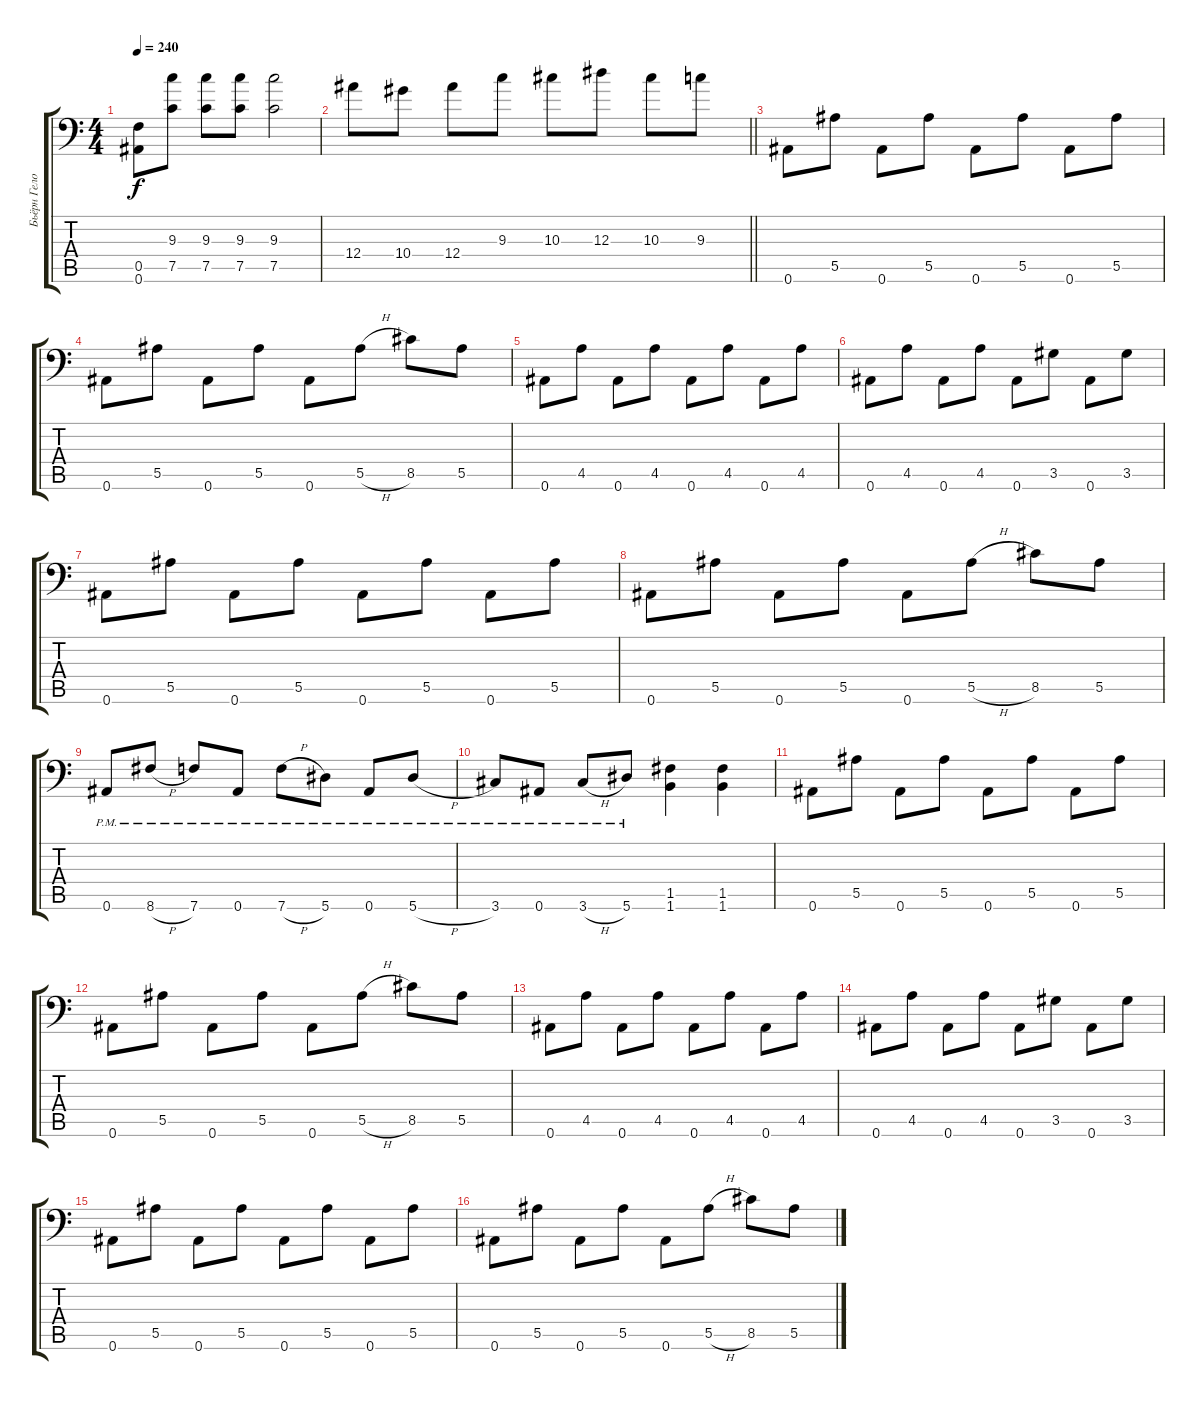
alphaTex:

\track ("Бьёрн Гелотте" "Бьёрн Гело") {instrument distortionguitar}
\staff {score tabs}
\tuning (C4 G3 Eb3 Bb2 F2 Bb1) {hide}
\ts (4 4)
\tempo 240
\clef f4
\ks c
(0.5 0.6).8{dy f} (9.3 7.5).8 (9.3 7.5).8 (9.3 7.5).8 (9.3 7.5).2 |
\barLineRight lightlight
12.4.8 10.4.8 12.4.8 9.3.8 10.3.8 12.3.8 10.3.8 9.3.8 |
\section ("" "")
0.6.8 5.5.8 0.6.8 5.5.8 0.6.8 5.5.8 0.6.8 5.5.8 |
0.6.8 5.5.8 0.6.8 5.5.8 0.6.8 5.5{h}.8 8.5.8 5.5.8 |
0.6.8 4.5.8 0.6.8 4.5.8 0.6.8 4.5.8 0.6.8 4.5.8 |
0.6.8 4.5.8 0.6.8 4.5.8 0.6.8 3.5.8 0.6.8 3.5.8 |
0.6.8 5.5.8 0.6.8 5.5.8 0.6.8 5.5.8 0.6.8 5.5.8 |
0.6.8 5.5.8 0.6.8 5.5.8 0.6.8 5.5{h}.8 8.5.8 5.5.8 |
0.6{pm}.8 8.6{h pm}.8 7.6{pm}.8 0.6{pm}.8 7.6{h pm}.8 5.6{pm}.8 0.6{pm}.8 5.6{h pm}.8 |
3.6{pm}.8 0.6{pm}.8 3.6{h pm}.8 5.6{pm}.8 (1.5 1.6).4 (1.5 1.6).4 |
0.6.8 5.5.8 0.6.8 5.5.8 0.6.8 5.5.8 0.6.8 5.5.8 |
0.6.8 5.5.8 0.6.8 5.5.8 0.6.8 5.5{h}.8 8.5.8 5.5.8 |
0.6.8 4.5.8 0.6.8 4.5.8 0.6.8 4.5.8 0.6.8 4.5.8 |
0.6.8 4.5.8 0.6.8 4.5.8 0.6.8 3.5.8 0.6.8 3.5.8 |
0.6.8 5.5.8 0.6.8 5.5.8 0.6.8 5.5.8 0.6.8 5.5.8 |
0.6.8 5.5.8 0.6.8 5.5.8 0.6.8 5.5{h}.8 8.5.8 5.5.8
